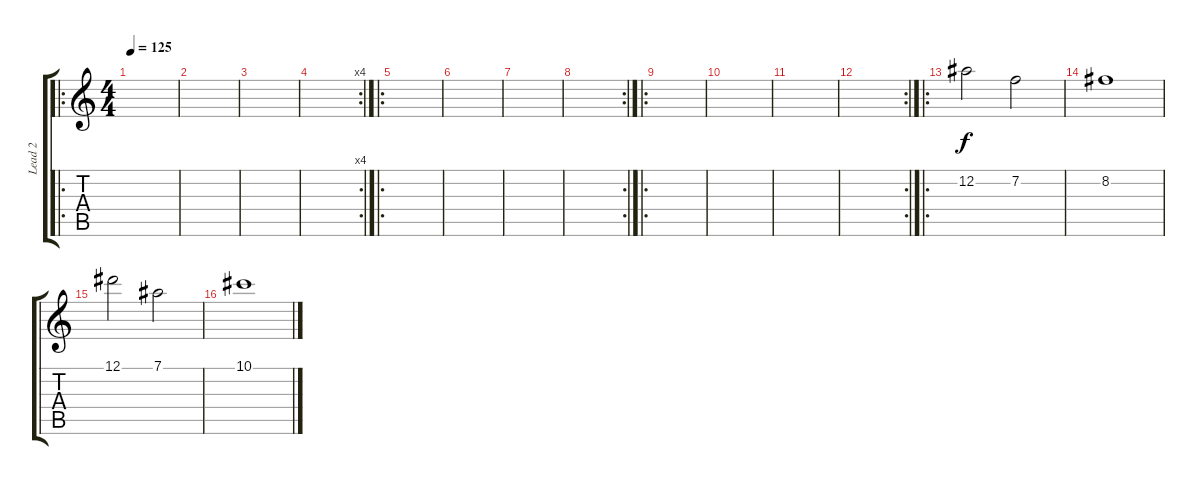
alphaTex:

\track ("Lead 2" "Lead 2") {instrument distortionguitar}
\staff {score tabs}
\tuning (Eb4 Bb3 Gb3 Db3 Ab2 Eb2) {hide}
\ro
\ts (4 4)
\tempo 125
\clef g2
\ks c
|
|
|
\rc 4
|
\ro
|
|
|
\rc 2
|
\ro
|
|
|
\rc 2
|
\ro
12.2.2 7.2.2 |
8.2.1 |
12.1.2 7.1.2 |
10.1.1
